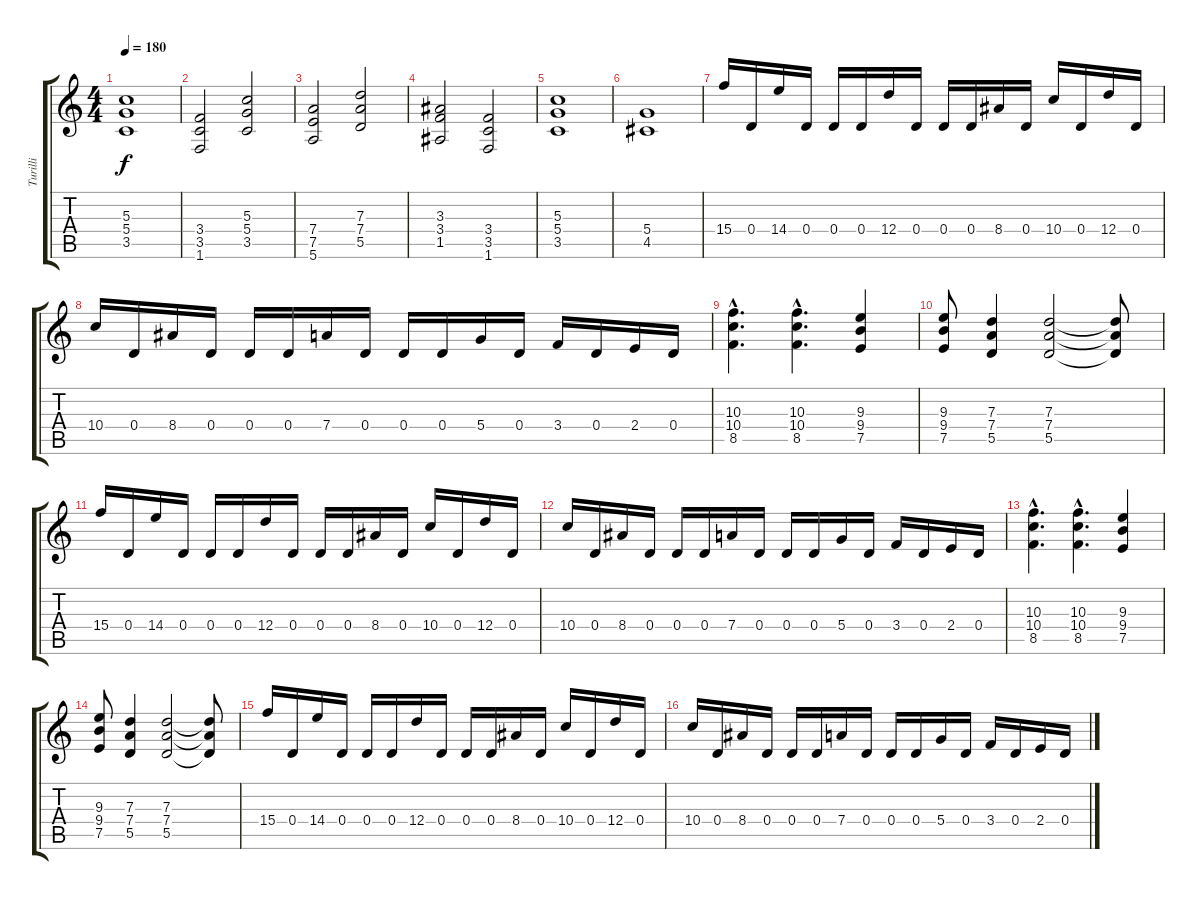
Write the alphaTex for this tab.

\track ("Turilli" "Turilli") {instrument distortionguitar}
\staff {score tabs}
\tuning (E4 B3 G3 D3 A2 E2) {hide}
\ts (4 4)
\tempo 180
\clef g2
\ks c
(5.3 5.4 3.5).1{dy f} |
(3.4 3.5 1.6).2 (5.3 5.4 3.5).2 |
(7.4 7.5 5.6).2 (7.3 7.4 5.5).2 |
(3.3 3.4 1.5).2 (3.4 3.5 1.6).2 |
(5.3 5.4 3.5).1 |
(5.4 4.5).1 |
15.4.16 0.4.16 14.4.16 0.4.16 0.4.16 0.4.16 12.4.16 0.4.16 0.4.16 0.4.16 8.4.16 0.4.16 10.4.16 0.4.16 12.4.16 0.4.16 |
10.4.16 0.4.16 8.4.16 0.4.16 0.4.16 0.4.16 7.4.16 0.4.16 0.4.16 0.4.16 5.4.16 0.4.16 3.4.16 0.4.16 2.4.16 0.4.16 |
(10.3{hac} 10.4{hac} 8.5{hac}).4{d} (10.3{hac} 10.4{hac} 8.5{hac}).4{d} (9.3 9.4 7.5).4 |
(9.3 9.4 7.5).8 (7.3 7.4 5.5).4 (7.3 7.4 5.5).2 (7.3{t} 7.4{t} 5.5{t}).8 |
15.4.16 0.4.16 14.4.16 0.4.16 0.4.16 0.4.16 12.4.16 0.4.16 0.4.16 0.4.16 8.4.16 0.4.16 10.4.16 0.4.16 12.4.16 0.4.16 |
10.4.16 0.4.16 8.4.16 0.4.16 0.4.16 0.4.16 7.4.16 0.4.16 0.4.16 0.4.16 5.4.16 0.4.16 3.4.16 0.4.16 2.4.16 0.4.16 |
(10.3{hac} 10.4{hac} 8.5{hac}).4{d} (10.3{hac} 10.4{hac} 8.5{hac}).4{d} (9.3 9.4 7.5).4 |
(9.3 9.4 7.5).8 (7.3 7.4 5.5).4 (7.3 7.4 5.5).2 (7.3{t} 7.4{t} 5.5{t}).8 |
15.4.16 0.4.16 14.4.16 0.4.16 0.4.16 0.4.16 12.4.16 0.4.16 0.4.16 0.4.16 8.4.16 0.4.16 10.4.16 0.4.16 12.4.16 0.4.16 |
10.4.16 0.4.16 8.4.16 0.4.16 0.4.16 0.4.16 7.4.16 0.4.16 0.4.16 0.4.16 5.4.16 0.4.16 3.4.16 0.4.16 2.4.16 0.4.16
